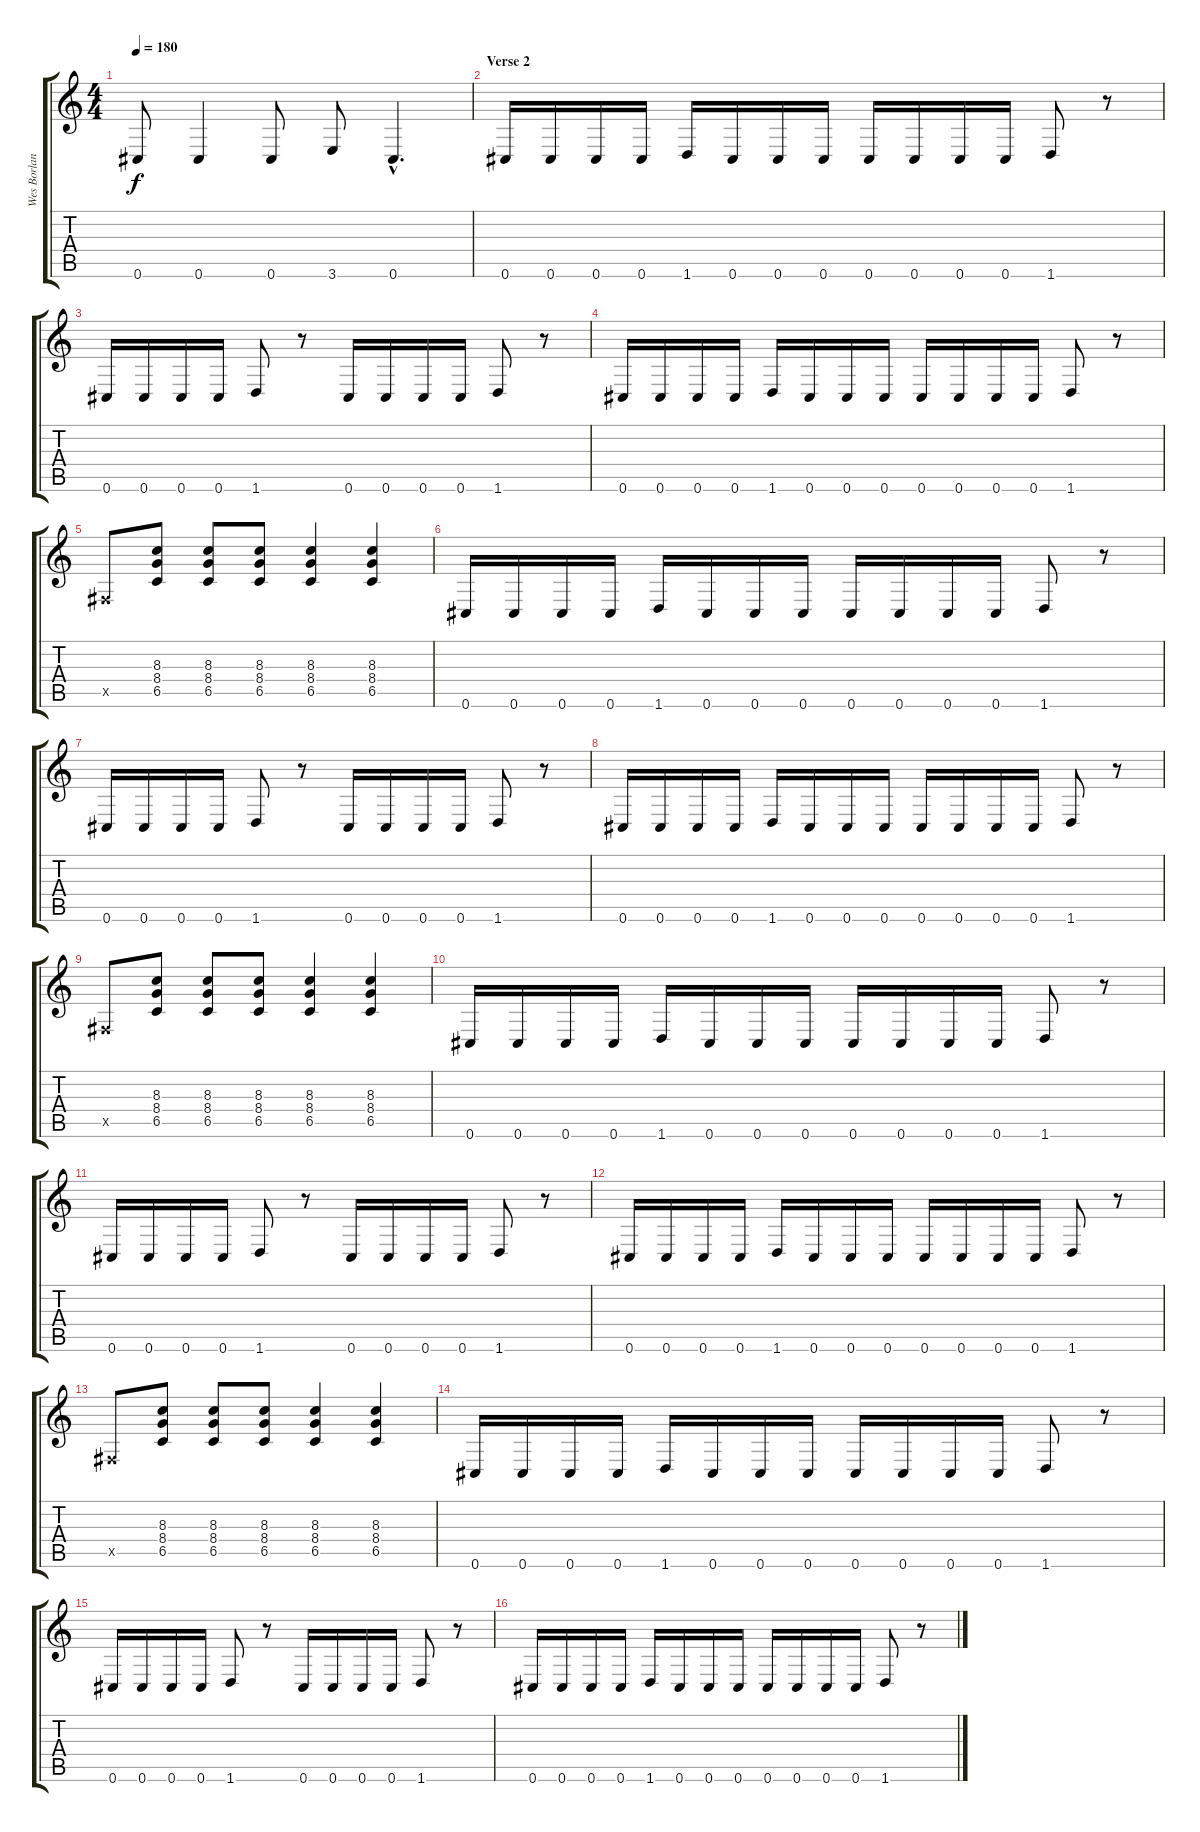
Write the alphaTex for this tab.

\track ("Wes Borland 1" "Wes Borlan") {instrument overdrivenguitar}
\staff {score tabs}
\tuning (Db4 Ab3 E3 B2 Gb2 Db2) {hide}
\ts (4 4)
\tempo 180
\clef g2
\ks c
0.6{t}.8{dy f} 0.6.4 0.6.8 3.6.8 0.6{hac}.4{d} |
\section ("" "Verse 2")
0.6.16 0.6.16 0.6.16 0.6.16 1.6.16 0.6.16 0.6.16 0.6.16 0.6.16 0.6.16 0.6.16 0.6.16 1.6.8 r.8 |
0.6.16 0.6.16 0.6.16 0.6.16 1.6.8 r.8 0.6.16 0.6.16 0.6.16 0.6.16 1.6.8 r.8 |
0.6.16 0.6.16 0.6.16 0.6.16 1.6.16 0.6.16 0.6.16 0.6.16 0.6.16 0.6.16 0.6.16 0.6.16 1.6.8 r.8 |
0.5{x}.8 (8.3 8.4 6.5).8 (8.3 8.4 6.5).8 (8.3 8.4 6.5).8 (8.3 8.4 6.5).4 (8.3 8.4 6.5).4 |
0.6.16 0.6.16 0.6.16 0.6.16 1.6.16 0.6.16 0.6.16 0.6.16 0.6.16 0.6.16 0.6.16 0.6.16 1.6.8 r.8 |
0.6.16 0.6.16 0.6.16 0.6.16 1.6.8 r.8 0.6.16 0.6.16 0.6.16 0.6.16 1.6.8 r.8 |
0.6.16 0.6.16 0.6.16 0.6.16 1.6.16 0.6.16 0.6.16 0.6.16 0.6.16 0.6.16 0.6.16 0.6.16 1.6.8 r.8 |
0.5{x}.8 (8.3 8.4 6.5).8 (8.3 8.4 6.5).8 (8.3 8.4 6.5).8 (8.3 8.4 6.5).4 (8.3 8.4 6.5).4 |
0.6.16 0.6.16 0.6.16 0.6.16 1.6.16 0.6.16 0.6.16 0.6.16 0.6.16 0.6.16 0.6.16 0.6.16 1.6.8 r.8 |
0.6.16 0.6.16 0.6.16 0.6.16 1.6.8 r.8 0.6.16 0.6.16 0.6.16 0.6.16 1.6.8 r.8 |
0.6.16 0.6.16 0.6.16 0.6.16 1.6.16 0.6.16 0.6.16 0.6.16 0.6.16 0.6.16 0.6.16 0.6.16 1.6.8 r.8 |
0.5{x}.8 (8.3 8.4 6.5).8 (8.3 8.4 6.5).8 (8.3 8.4 6.5).8 (8.3 8.4 6.5).4 (8.3 8.4 6.5).4 |
0.6.16 0.6.16 0.6.16 0.6.16 1.6.16 0.6.16 0.6.16 0.6.16 0.6.16 0.6.16 0.6.16 0.6.16 1.6.8 r.8 |
0.6.16 0.6.16 0.6.16 0.6.16 1.6.8 r.8 0.6.16 0.6.16 0.6.16 0.6.16 1.6.8 r.8 |
0.6.16 0.6.16 0.6.16 0.6.16 1.6.16 0.6.16 0.6.16 0.6.16 0.6.16 0.6.16 0.6.16 0.6.16 1.6.8 r.8
